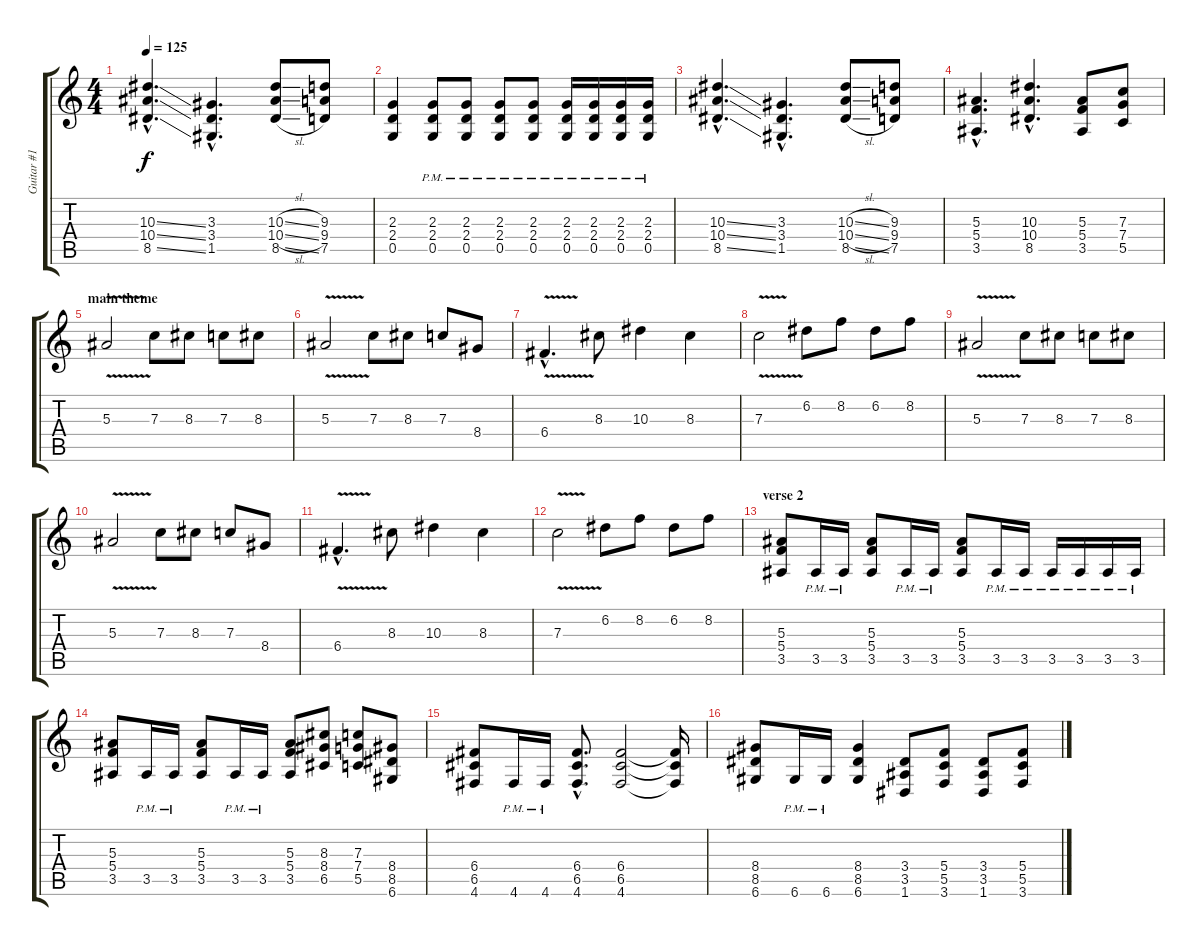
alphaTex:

\track ("Guitar #1" "Guitar #1") {instrument distortionguitar}
\staff {score tabs}
\tuning (D4 A3 F3 C3 G2 D2) {hide}
\ts (4 4)
\tempo 125
\clef g2
\ks c
(10.3{ss hac} 10.4{ss hac} 8.5{ss hac}).4{d dy f} (3.3{hac} 3.4{hac} 1.5{hac}).4{d} (10.3{sl} 10.4{sl} 8.5{sl}).8 (9.3 9.4 7.5).8 |
(2.3 2.4 0.5).4 (2.3{pm} 2.4{pm} 0.5{pm}).8 (2.3{pm} 2.4{pm} 0.5{pm}).8 (2.3{pm} 2.4{pm} 0.5{pm}).8 (2.3{pm} 2.4{pm} 0.5{pm}).8 (2.3{pm} 2.4{pm} 0.5{pm}).16 (2.3{pm} 2.4{pm} 0.5{pm}).16 (2.3{pm} 2.4{pm} 0.5{pm}).16 (2.3{pm} 2.4{pm} 0.5{pm}).16 |
(10.3{ss hac} 10.4{ss hac} 8.5{ss hac}).4{d} (3.3{hac} 3.4{hac} 1.5{hac}).4{d} (10.3{sl} 10.4{sl} 8.5{sl}).8 (9.3 9.4 7.5).8 |
(5.3{hac} 5.4{hac} 3.5{hac}).4{d} (10.3{hac} 10.4{hac} 8.5{hac}).4{d} (5.3 5.4 3.5).8 (7.3 7.4 5.5).8 |
\section ("" "main theme")
5.3{v}.2 7.3.8 8.3.8 7.3.8 8.3.8 |
5.3{v}.2 7.3.8 8.3.8 7.3.8 8.4.8 |
6.4{v hac}.4{d} 8.3.8 10.3.4 8.3.4 |
7.3{v}.2 6.2.8 8.2.8 6.2.8 8.2.8 |
5.3{v}.2 7.3.8 8.3.8 7.3.8 8.3.8 |
5.3{v}.2 7.3.8 8.3.8 7.3.8 8.4.8 |
6.4{v hac}.4{d} 8.3.8 10.3.4 8.3.4 |
7.3{v}.2 6.2.8 8.2.8 6.2.8 8.2.8 |
\section ("" "verse 2")
(5.3 5.4 3.5).8 3.5{pm}.16 3.5{pm}.16 (5.3 5.4 3.5).8 3.5{pm}.16 3.5{pm}.16 (5.3 5.4 3.5).8 3.5{pm}.16 3.5{pm}.16 3.5{pm}.16 3.5{pm}.16 3.5{pm}.16 3.5{pm}.16 |
(5.3 5.4 3.5).8 3.5{pm}.16 3.5{pm}.16 (5.3 5.4 3.5).8 3.5{pm}.16 3.5{pm}.16 (5.3 5.4 3.5).8 (8.3 8.4 6.5).8 (7.3 7.4 5.5).8 (8.4 8.5 6.6).8 |
(6.4 6.5 4.6).8 4.6{pm}.16 4.6{pm}.16 (6.4{hac} 6.5{hac} 4.6{hac}).8{d} (6.4 6.5 4.6).2 (6.4{t} 6.5{t} 4.6{t}).16 |
(8.4 8.5 6.6).8 6.6{pm}.16 6.6{pm}.16 (8.4 8.5 6.6).4 (3.4 3.5 1.6).8 (5.4 5.5 3.6).8 (3.4 3.5 1.6).8 (5.4 5.5 3.6).8
